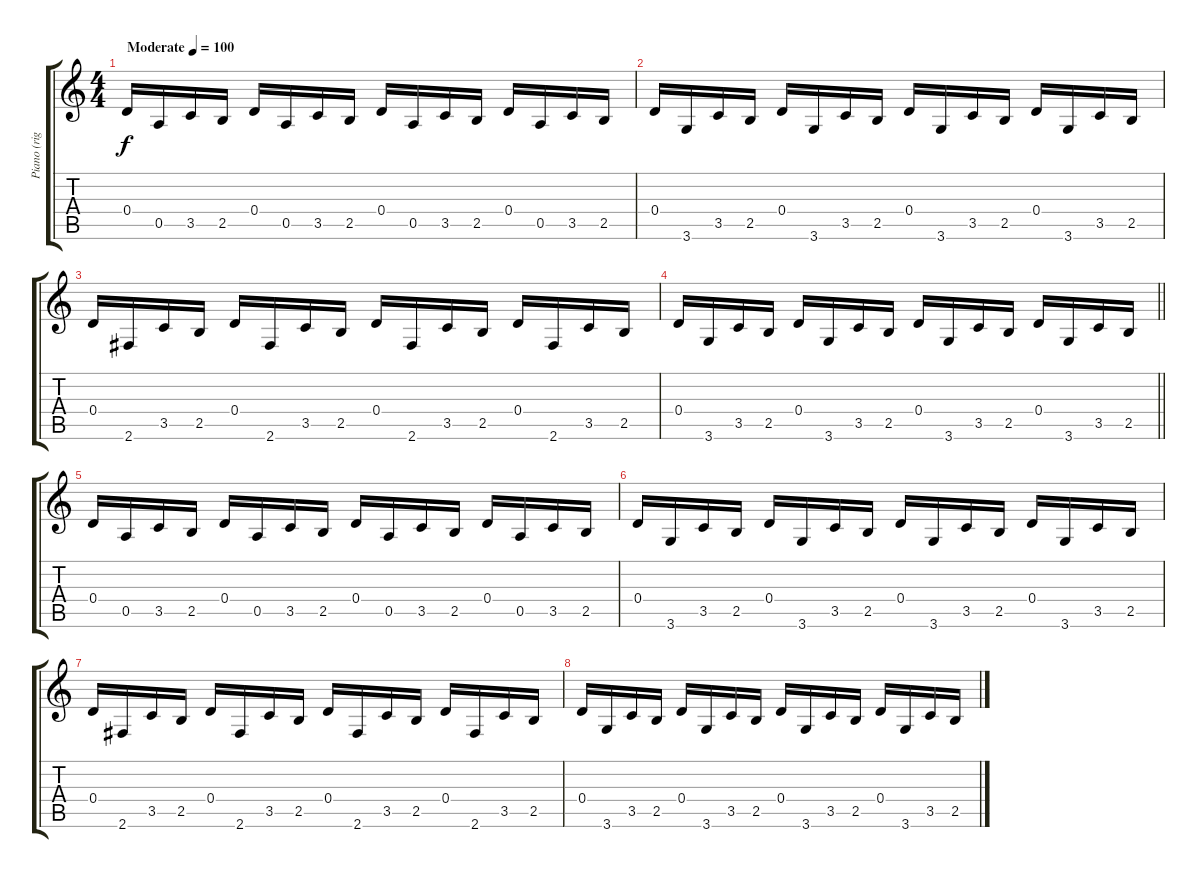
\track ("Piano (right)" "Piano (rig") {instrument stringensemble1}
\staff {score tabs}
\tuning (E5 B4 G4 D4 A3 E3) {hide}
\ts (4 4)
\tempo (100 "Moderate")
\clef g2
\ks c
0.4.16{dy f instrument stringensemble1} 0.5.16 3.5.16 2.5.16 0.4.16 0.5.16 3.5.16 2.5.16 0.4.16 0.5.16 3.5.16 2.5.16 0.4.16 0.5.16 3.5.16 2.5.16 |
0.4.16 3.6.16 3.5.16 2.5.16 0.4.16 3.6.16 3.5.16 2.5.16 0.4.16 3.6.16 3.5.16 2.5.16 0.4.16 3.6.16 3.5.16 2.5.16 |
0.4.16 2.6.16 3.5.16 2.5.16 0.4.16 2.6.16 3.5.16 2.5.16 0.4.16 2.6.16 3.5.16 2.5.16 0.4.16 2.6.16 3.5.16 2.5.16 |
\barLineRight lightlight
0.4.16 3.6.16 3.5.16 2.5.16 0.4.16 3.6.16 3.5.16 2.5.16 0.4.16 3.6.16 3.5.16 2.5.16 0.4.16 3.6.16 3.5.16 2.5.16 |
0.4.16 0.5.16 3.5.16 2.5.16 0.4.16 0.5.16 3.5.16 2.5.16 0.4.16 0.5.16 3.5.16 2.5.16 0.4.16 0.5.16 3.5.16 2.5.16 |
0.4.16 3.6.16 3.5.16 2.5.16 0.4.16 3.6.16 3.5.16 2.5.16 0.4.16 3.6.16 3.5.16 2.5.16 0.4.16 3.6.16 3.5.16 2.5.16 |
0.4.16 2.6.16 3.5.16 2.5.16 0.4.16 2.6.16 3.5.16 2.5.16 0.4.16 2.6.16 3.5.16 2.5.16 0.4.16 2.6.16 3.5.16 2.5.16 |
0.4.16 3.6.16 3.5.16 2.5.16 0.4.16 3.6.16 3.5.16 2.5.16 0.4.16 3.6.16 3.5.16 2.5.16 0.4.16 3.6.16 3.5.16 2.5.16
